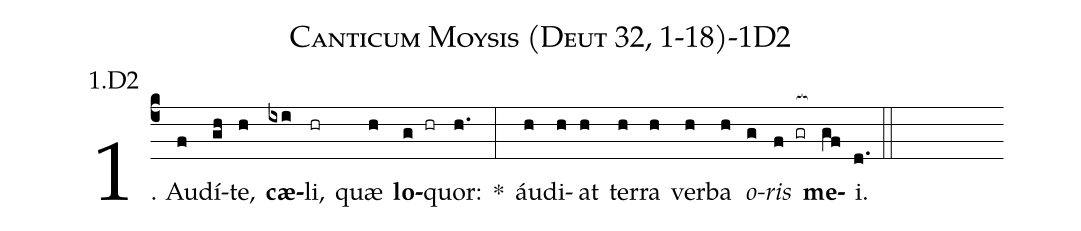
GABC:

name: Canticum Moysis (Deut 32, 1-18)-1D2;
annotation: 1.D2;
%%
(c4)1. Au(f)dí(gh)te,(h) <b>cæ</b>(ixi)li,(hr) quæ(h) <b>lo</b>(g hr)quor:(h.) *(:) áu(h)di(h)at(h) ter(h)ra(h) ver(h)ba(h) <i>o</i>(g)<i>ris</i>(f gr[ocb:1{]) <b>me</b>(gf[ocb:0}])i.(d.) (::)
